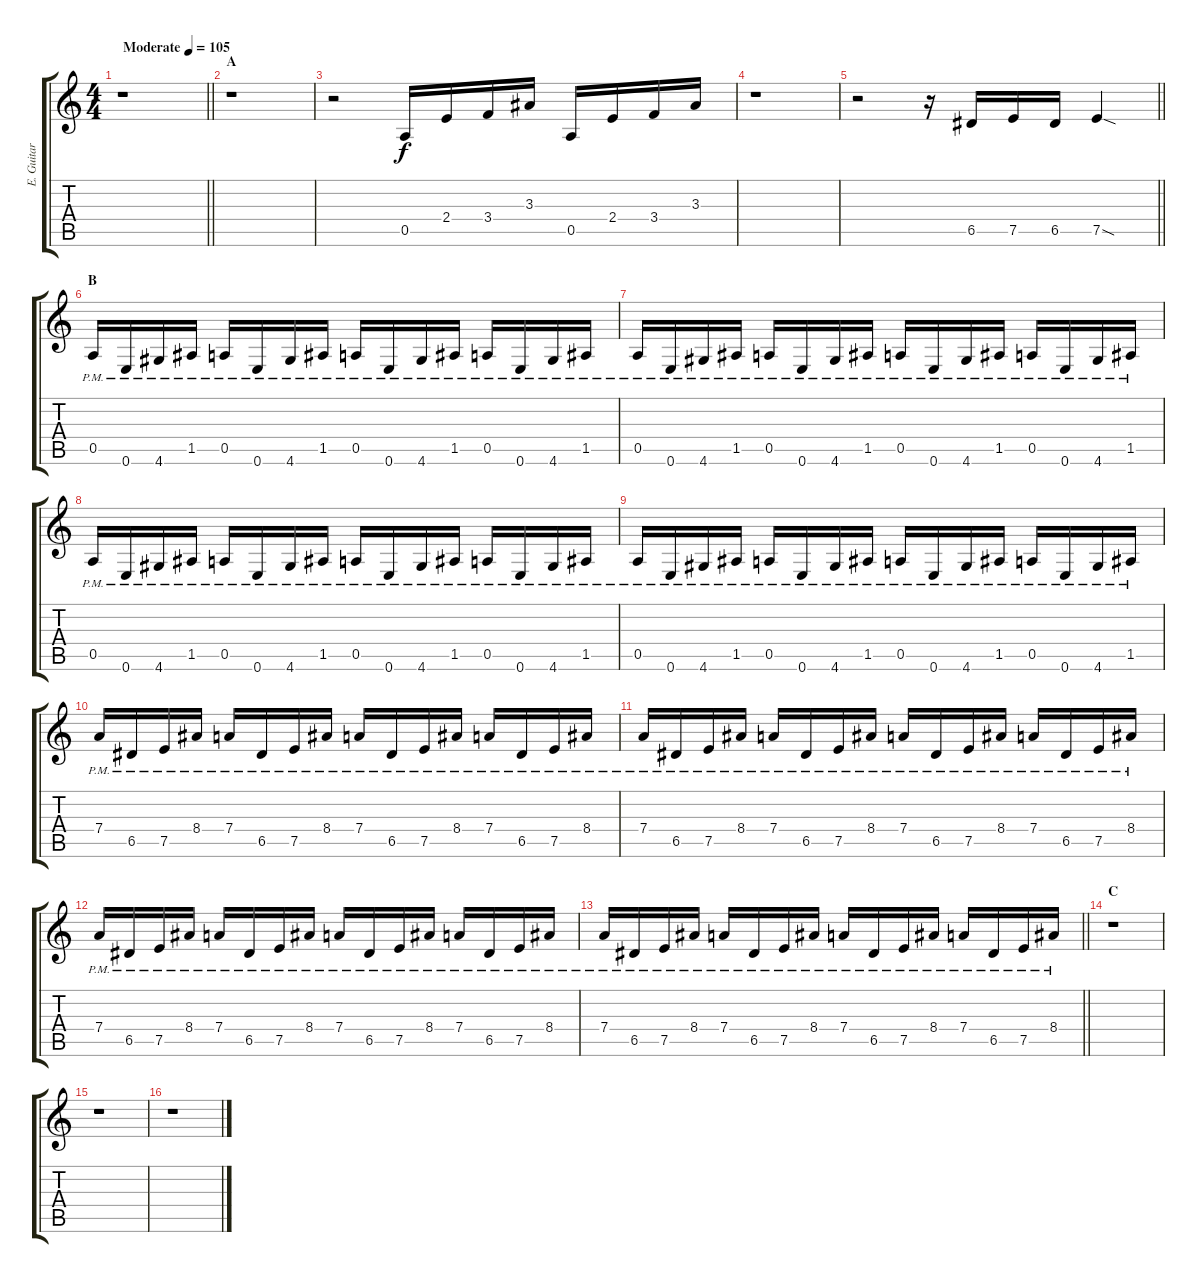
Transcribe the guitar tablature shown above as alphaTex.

\track ("E. Guitar I" "E. Guitar ") {instrument overdrivenguitar}
\staff {score tabs}
\tuning (E4 B3 G3 D3 A2 E2) {hide}
\ts (4 4)
\tempo (105 "Moderate")
\clef g2
\barLineRight lightlight
\ks c
r.1{dy f instrument overdrivenguitar} |
\section ("" "A")
r.1 |
r.2 0.5.16 2.4.16 3.4.16 3.3.16 0.5.16 2.4.16 3.4.16 3.3.16 |
r.1 |
\barLineRight lightlight
r.2 r.16 6.5.16 7.5.16 6.5.16 7.5{sod}.4 |
\section ("" "B")
0.5{pm}.16 0.6{pm}.16 4.6{pm}.16 1.5{pm}.16 0.5{pm}.16 0.6{pm}.16 4.6{pm}.16 1.5{pm}.16 0.5{pm}.16 0.6{pm}.16 4.6{pm}.16 1.5{pm}.16 0.5{pm}.16 0.6{pm}.16 4.6{pm}.16 1.5{pm}.16 |
0.5{pm}.16 0.6{pm}.16 4.6{pm}.16 1.5{pm}.16 0.5{pm}.16 0.6{pm}.16 4.6{pm}.16 1.5{pm}.16 0.5{pm}.16 0.6{pm}.16 4.6{pm}.16 1.5{pm}.16 0.5{pm}.16 0.6{pm}.16 4.6{pm}.16 1.5{pm}.16 |
0.5{pm}.16 0.6{pm}.16 4.6{pm}.16 1.5{pm}.16 0.5{pm}.16 0.6{pm}.16 4.6{pm}.16 1.5{pm}.16 0.5{pm}.16 0.6{pm}.16 4.6{pm}.16 1.5{pm}.16 0.5{pm}.16 0.6{pm}.16 4.6{pm}.16 1.5{pm}.16 |
0.5{pm}.16 0.6{pm}.16 4.6{pm}.16 1.5{pm}.16 0.5{pm}.16 0.6{pm}.16 4.6{pm}.16 1.5{pm}.16 0.5{pm}.16 0.6{pm}.16 4.6{pm}.16 1.5{pm}.16 0.5{pm}.16 0.6{pm}.16 4.6{pm}.16 1.5{pm}.16 |
7.4{pm}.16 6.5{pm}.16 7.5{pm}.16 8.4{pm}.16 7.4{pm}.16 6.5{pm}.16 7.5{pm}.16 8.4{pm}.16 7.4{pm}.16 6.5{pm}.16 7.5{pm}.16 8.4{pm}.16 7.4{pm}.16 6.5{pm}.16 7.5{pm}.16 8.4{pm}.16 |
7.4{pm}.16 6.5{pm}.16 7.5{pm}.16 8.4{pm}.16 7.4{pm}.16 6.5{pm}.16 7.5{pm}.16 8.4{pm}.16 7.4{pm}.16 6.5{pm}.16 7.5{pm}.16 8.4{pm}.16 7.4{pm}.16 6.5{pm}.16 7.5{pm}.16 8.4{pm}.16 |
7.4{pm}.16 6.5{pm}.16 7.5{pm}.16 8.4{pm}.16 7.4{pm}.16 6.5{pm}.16 7.5{pm}.16 8.4{pm}.16 7.4{pm}.16 6.5{pm}.16 7.5{pm}.16 8.4{pm}.16 7.4{pm}.16 6.5{pm}.16 7.5{pm}.16 8.4{pm}.16 |
\barLineRight lightlight
7.4{pm}.16 6.5{pm}.16 7.5{pm}.16 8.4{pm}.16 7.4{pm}.16 6.5{pm}.16 7.5{pm}.16 8.4{pm}.16 7.4{pm}.16 6.5{pm}.16 7.5{pm}.16 8.4{pm}.16 7.4{pm}.16 6.5{pm}.16 7.5{pm}.16 8.4{pm}.16 |
\section ("" "C")
r.1 |
r.1 |
r.1
